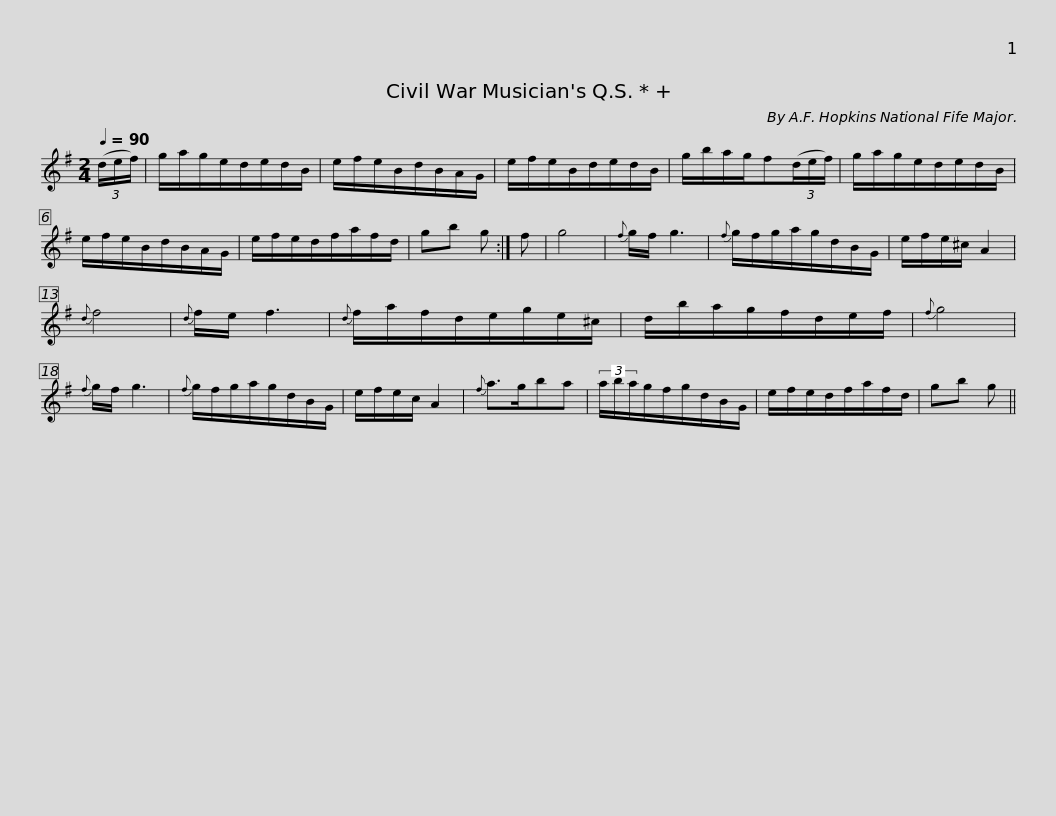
X:1
L:1/8
Q:1/4=90
M:2/4
I:linebreak $
K:none
V:1 treble transpose="20 "
V:1
[K:G] (3(d/e/f/) | g/a/g/e/d/e/d/B/ | e/f/e/B/d/B/A/G/ | e/f/e/B/d/e/d/B/ | g/b/a/g/f(3(d/e/f/) | %5
 g/a/g/e/d/e/d/B/ |$ e/f/e/B/d/B/A/G/ | e/f/e/d/f/a/f/d/ | gb g :| f | %10
 g4 |{f} g/f/ g3 |{f} g/f/g/a/g/d/B/G/ | e/f/e/^c/ A2 |{d} f4 |$ %15
{d} f/e/ f3 |{d} f/a/f/d/e/g/e/^c/ | d/b/a/g/f/d/e/f/ |{f} g4 |{f} g/f/ g3 | %20
{f} g/f/g/a/g/d/B/G/ | e/f/e/c/ A2 |${f} a>gba | (3a/b/a/g/f/g/d/B/G/ | e/f/e/d/f/a/f/d/ | %25
 gb g || %26
